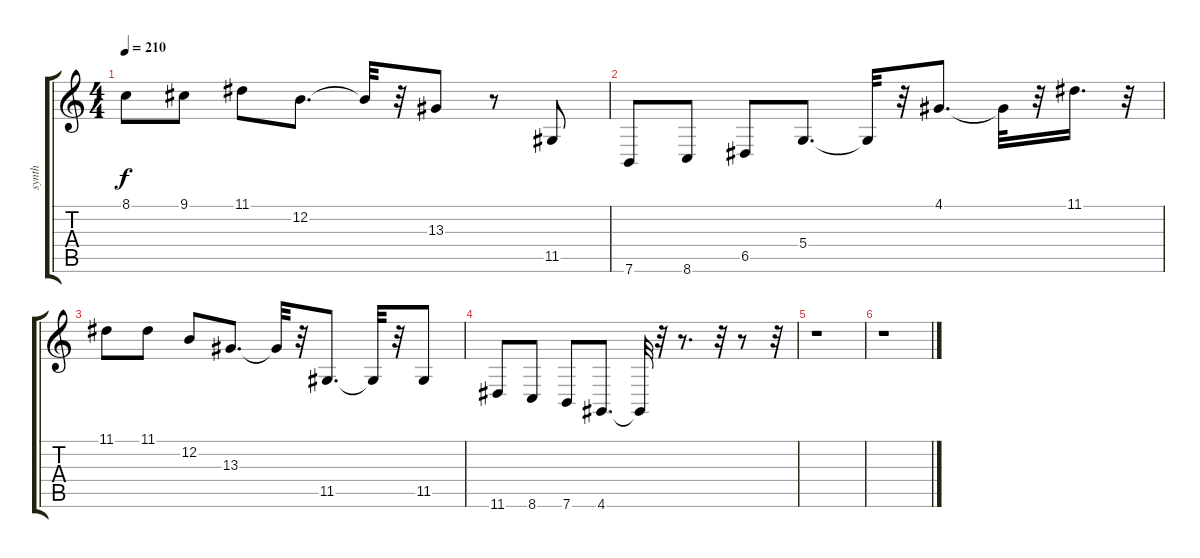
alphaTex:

\track ("synth" "synth") {instrument lead8bassandlead}
\staff {score tabs}
\tuning (E4 B3 G3 D3 A2 E2) {hide}
\ts (4 4)
\tempo 210
\clef g2
\ks c
8.1.8{dy f} 9.1.8 11.1.8 12.2.8{d} 12.2{t}.32 r.32 13.3.8 r.8 11.5.8 |
7.6.8 8.6.8 6.5.8 5.4.8{d} 5.4{t}.32 r.32 4.1.8{d} 4.1{t}.32 r.32 11.1.16{d} r.32 |
11.1.8 11.1.8 12.2.8 13.3.8{d} 13.3{t}.32 r.32 11.5.8{d} 11.5{t}.32 r.32 11.5.8 |
11.6.8 8.6.8 7.6.8 4.6.8{d} 4.6{t}.32 r.32 r.8{d} r.32 r.8 r.32 |
r.1 |
r.1
